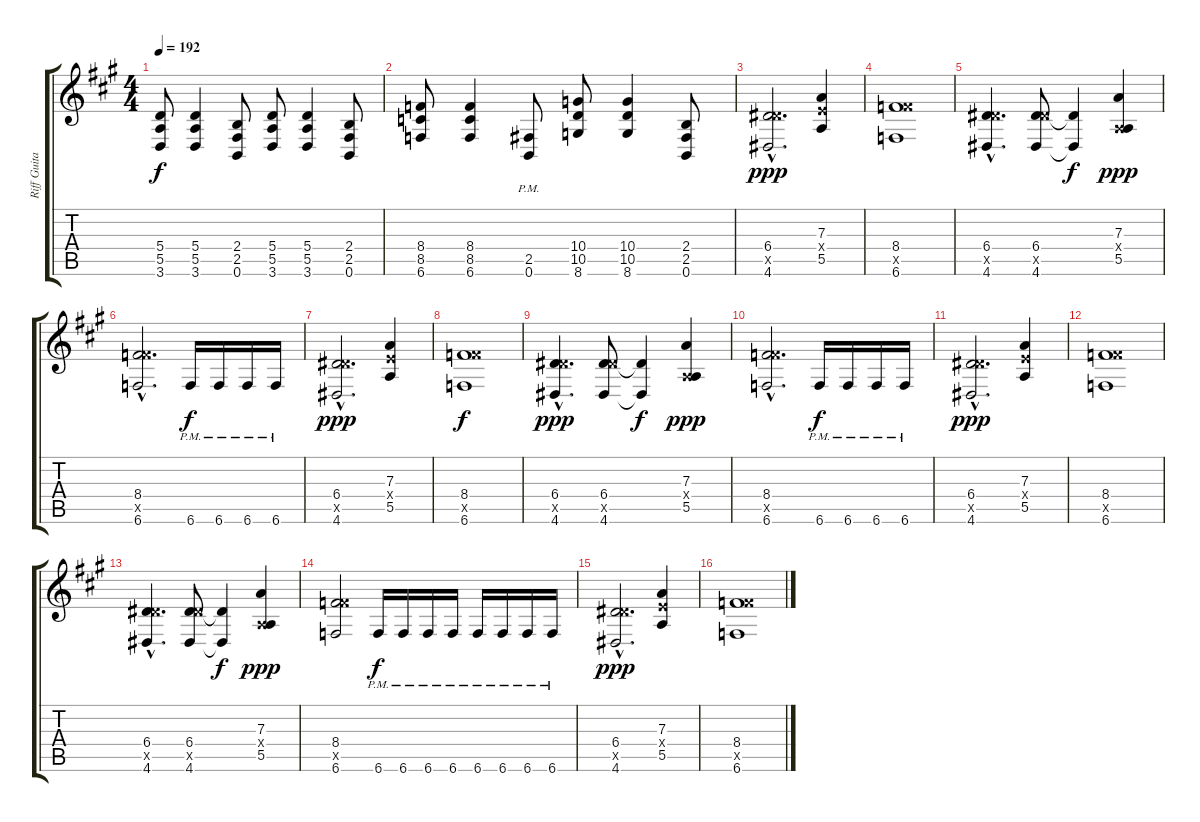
\track ("Riff Guitar" "Riff Guita") {instrument overdrivenguitar}
\staff {score tabs}
\tuning (B3 Gb3 D3 A2 E2 B1) {hide}
\ts (4 4)
\tempo 192
\clef g2
\ks f#minor
(5.4 5.5 3.6).8{dy f} (5.4 5.5 3.6).4 (2.4 2.5 0.6).8 (5.4 5.5 3.6).8 (5.4 5.5 3.6).4 (2.4 2.5 0.6).8 |
(8.4 8.5 6.6).8 (8.4 8.5 6.6).4 (2.5{pm} 0.6{pm}).8 (10.4 10.5 8.6).8 (10.4 10.5 8.6).4 (2.4 2.5 0.6).8 |
(6.4{hac} 11.5{hac x} 4.6{hac}).2{d dy ppp} (7.3 7.4{x} 5.5).4 |
(8.4 13.5{x} 6.6).1 |
(6.4{hac} 11.5{hac x} 4.6{hac}).4{d} (6.4 11.5{x} 4.6).8 (6.4{t} 4.6{t}).4{dy f} (7.3 0.4{x} 5.5).4{dy ppp} |
(8.4{hac} 13.5{hac x} 6.6{hac}).2{d} 6.6{pm}.16{dy f} 6.6{pm}.16 6.6{pm}.16 6.6{pm}.16 |
(6.4{hac} 11.5{hac x} 4.6{hac}).2{d dy ppp} (7.3 7.4{x} 5.5).4 |
(8.4 13.5{x} 6.6).1{dy f} |
(6.4{hac} 11.5{hac x} 4.6{hac}).4{d dy ppp} (6.4 11.5{x} 4.6).8 (6.4{t} 4.6{t}).4{dy f} (7.3 0.4{x} 5.5).4{dy ppp} |
(8.4{hac} 13.5{hac x} 6.6{hac}).2{d} 6.6{pm}.16{dy f} 6.6{pm}.16 6.6{pm}.16 6.6{pm}.16 |
(6.4{hac} 11.5{hac x} 4.6{hac}).2{d dy ppp} (7.3 7.4{x} 5.5).4 |
(8.4 13.5{x} 6.6).1 |
(6.4{hac} 11.5{hac x} 4.6{hac}).4{d} (6.4 11.5{x} 4.6).8 (6.4{t} 4.6{t}).4{dy f} (7.3 0.4{x} 5.5).4{dy ppp} |
(8.4 13.5{x} 6.6).2 6.6{pm}.16{dy f} 6.6{pm}.16 6.6{pm}.16 6.6{pm}.16 6.6{pm}.16 6.6{pm}.16 6.6{pm}.16 6.6{pm}.16 |
(6.4{hac} 11.5{hac x} 4.6{hac}).2{d dy ppp} (7.3 7.4{x} 5.5).4 |
(8.4 13.5{x} 6.6).1
